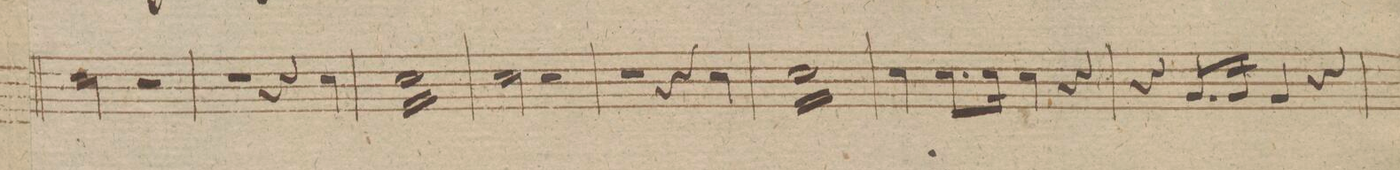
**kern	**dynam
*I"Tympano. E. A. H.	*
*clefF4	*
*k[f#]	*
*met(c|)	*
*M2/2	*
2E\	.
2r	.
=149	=149
2r	.
4r	.
4E\	.
=150	=150
*tremolo	*
16E\LL	.
16E\	.
16E\	.
16E\	.
16E\	.
16E\	.
16E\	.
16E\	.
16E\	.
16E\	.
16E\	.
16E\	.
16E\	.
16E\	.
16E\	.
16E\JJ	.
*Xtremolo	*
=151	=151
2E\	.
2r	.
=152	=152
2r	.
4r	.
4E\	.
=153	=153
*tremolo	*
16E\LL	.
16E\	.
16E\	.
16E\	.
16E\	.
16E\	.
16E\	.
16E\	.
16E\	.
16E\	.
16E\	.
16E\	.
16E\	.
16E\	.
16E\	.
16E\JJ	.
*Xtremolo	*
=154	=154
4E\	.
8.E\L	.
16E\Jk	.
4E\	.
4r	.
=155	=155
4r	.
8.BB/L	.
16BB/Jk	.
4BB/	.
4r	.
=156	=156
*-	*-
